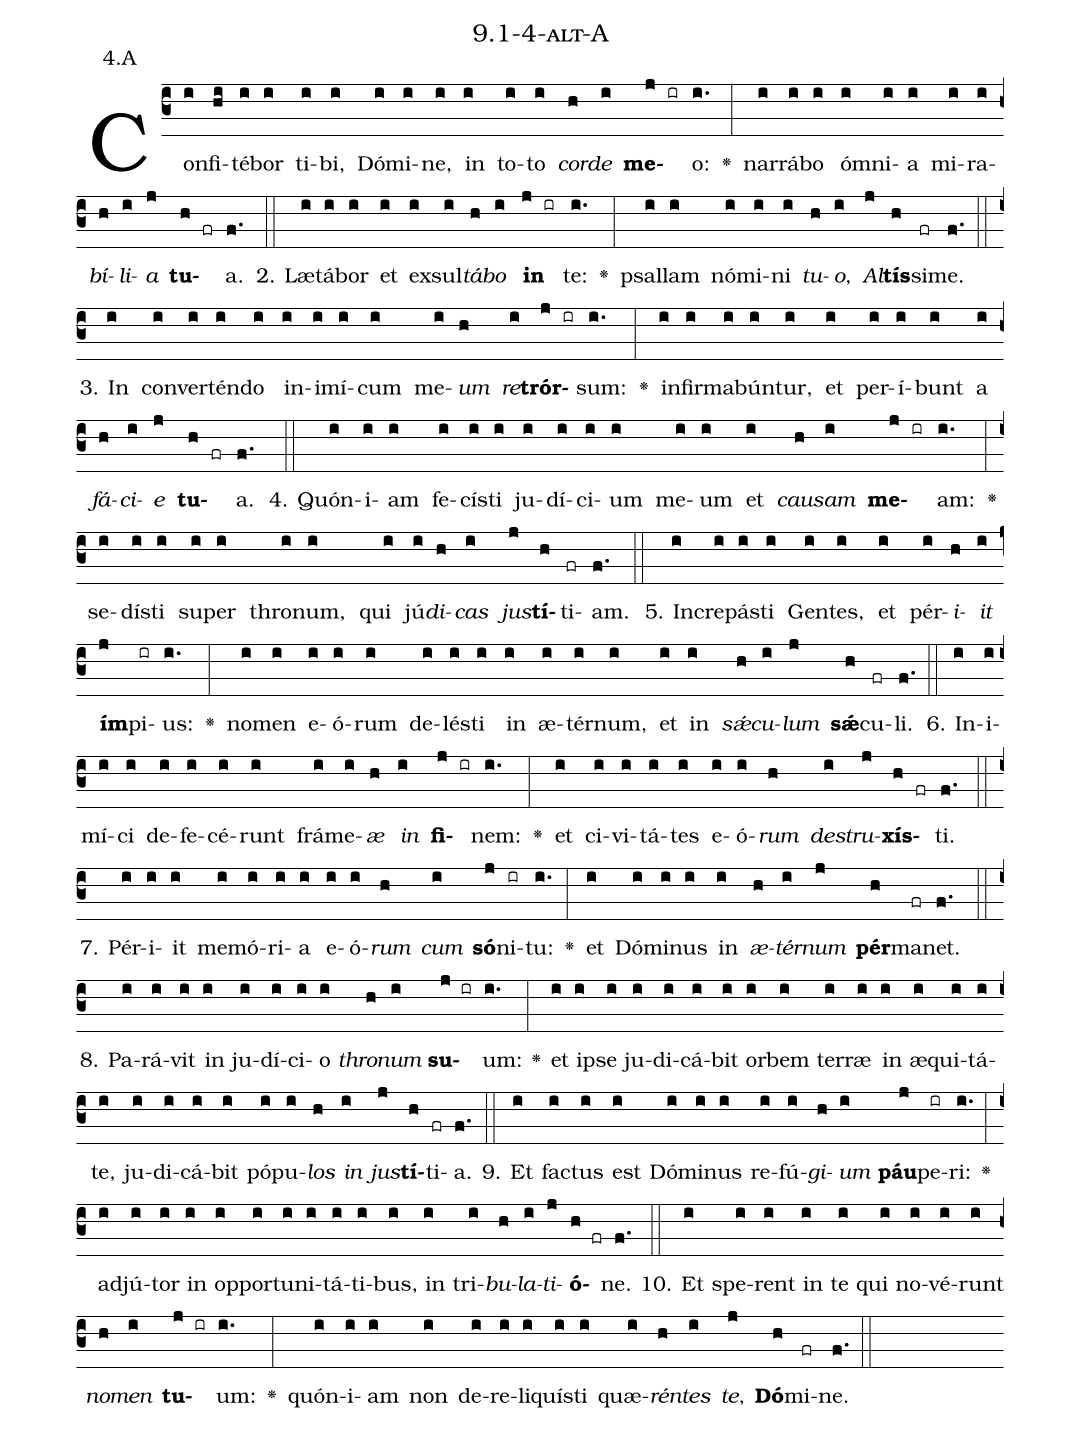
name: 9.1-4-alt-A;
annotation: 4.A;
%%
(c3)Con(i)fi(hi)té(i)bor(i) ti(i)bi,(i) Dó(i)mi(i)ne,(i) in(i) to(i)to(i) <i>cor</i>(h)<i>de</i>(i) <b>me</b>(j ir)o:(i.) <v>\greheightstar</v>(:) nar(i)rá(i)bo(i) óm(i)ni(i)a(i) mi(i)ra(i)<i>bí</i>(h)<i>li</i>(i)<i>a</i>(j) <b>tu</b>(h fr)a.(f.) (::)
2. Læ(i)tá(i)bor(i) et(i) ex(i)sul(i)<i>tá</i>(h)<i>bo</i>(i) <b>in</b>(j ir) te:(i.) <v>\greheightstar</v>(:) psal(i)lam(i) nó(i)mi(i)ni(i) <i>tu</i>(h)<i>o</i>,(i) <i>Al</i>(j)<b>tís</b>(h)si(fr)me.(f.) (::)
3. In(i) con(i)ver(i)tén(i)do(i) in(i)i(i)mí(i)cum(i) me(i)<i>um</i>(h) <i>re</i>(i)<b>trór</b>(j ir)sum:(i.) <v>\greheightstar</v>(:) in(i)fir(i)ma(i)bún(i)tur,(i) et(i) per(i)í(i)bunt(i) a(i) <i>fá</i>(h)<i>ci</i>(i)<i>e</i>(j) <b>tu</b>(h fr)a.(f.) (::)
4. Quón(i)i(i)am(i) fe(i)cís(i)ti(i) ju(i)dí(i)ci(i)um(i) me(i)um(i) et(i) <i>cau</i>(h)<i>sam</i>(i) <b>me</b>(j ir)am:(i.) <v>\greheightstar</v>(:) se(i)dís(i)ti(i) su(i)per(i) thro(i)num,(i) qui(i) jú(i)<i>di</i>(h)<i>cas</i>(i) <i>jus</i>(j)<b>tí</b>(h)ti(fr)am.(f.) (::)
5. In(i)cre(i)pás(i)ti(i) Gen(i)tes,(i) et(i) pér(i)<i>i</i>(h)<i>it</i>(i) <b>ím</b>(j)pi(ir)us:(i.) <v>\greheightstar</v>(:) no(i)men(i) e(i)ó(i)rum(i) de(i)lés(i)ti(i) in(i) æ(i)tér(i)num,(i) et(i) in(i) <i>sǽ</i>(h)<i>cu</i>(i)<i>lum</i>(j) <b>sǽ</b>(h)cu(fr)li.(f.) (::)
6. In(i)i(i)mí(i)ci(i) de(i)fe(i)cé(i)runt(i) frá(i)me(i)<i>æ</i>(h) <i>in</i>(i) <b>fi</b>(j ir)nem:(i.) <v>\greheightstar</v>(:) et(i) ci(i)vi(i)tá(i)tes(i) e(i)ó(i)<i>rum</i>(h) <i>de</i>(i)<i>stru</i>(j)<b>xís</b>(h fr)ti.(f.) (::)
7. Pér(i)i(i)it(i) me(i)mó(i)ri(i)a(i) e(i)ó(i)<i>rum</i>(h) <i>cum</i>(i) <b>só</b>(j)ni(ir)tu:(i.) <v>\greheightstar</v>(:) et(i) Dó(i)mi(i)nus(i) in(i) <i>æ</i>(h)<i>tér</i>(i)<i>num</i>(j) <b>pér</b>(h)ma(fr)net.(f.) (::)
8. Pa(i)rá(i)vit(i) in(i) ju(i)dí(i)ci(i)o(i) <i>thro</i>(h)<i>num</i>(i) <b>su</b>(j ir)um:(i.) <v>\greheightstar</v>(:) et(i) ip(i)se(i) ju(i)di(i)cá(i)bit(i) or(i)bem(i) ter(i)ræ(i) in(i) æ(i)qui(i)tá(i)te,(i) ju(i)di(i)cá(i)bit(i) pó(i)pu(i)<i>los</i>(h) <i>in</i>(i) <i>jus</i>(j)<b>tí</b>(h)ti(fr)a.(f.) (::)
9. Et(i) fac(i)tus(i) est(i) Dó(i)mi(i)nus(i) re(i)fú(i)<i>gi</i>(h)<i>um</i>(i) <b>páu</b>(j)pe(ir)ri:(i.) <v>\greheightstar</v>(:) ad(i)jú(i)tor(i) in(i) op(i)por(i)tu(i)ni(i)tá(i)ti(i)bus,(i) in(i) tri(i)<i>bu</i>(h)<i>la</i>(i)<i>ti</i>(j)<b>ó</b>(h fr)ne.(f.) (::)
10. Et(i) spe(i)rent(i) in(i) te(i) qui(i) no(i)vé(i)runt(i) <i>no</i>(h)<i>men</i>(i) <b>tu</b>(j ir)um:(i.) <v>\greheightstar</v>(:) quón(i)i(i)am(i) non(i) de(i)re(i)li(i)quís(i)ti(i) quæ(i)<i>rén</i>(h)<i>tes</i>(i) <i>te</i>,(j) <b>Dó</b>(h)mi(fr)ne.(f.) (::)
